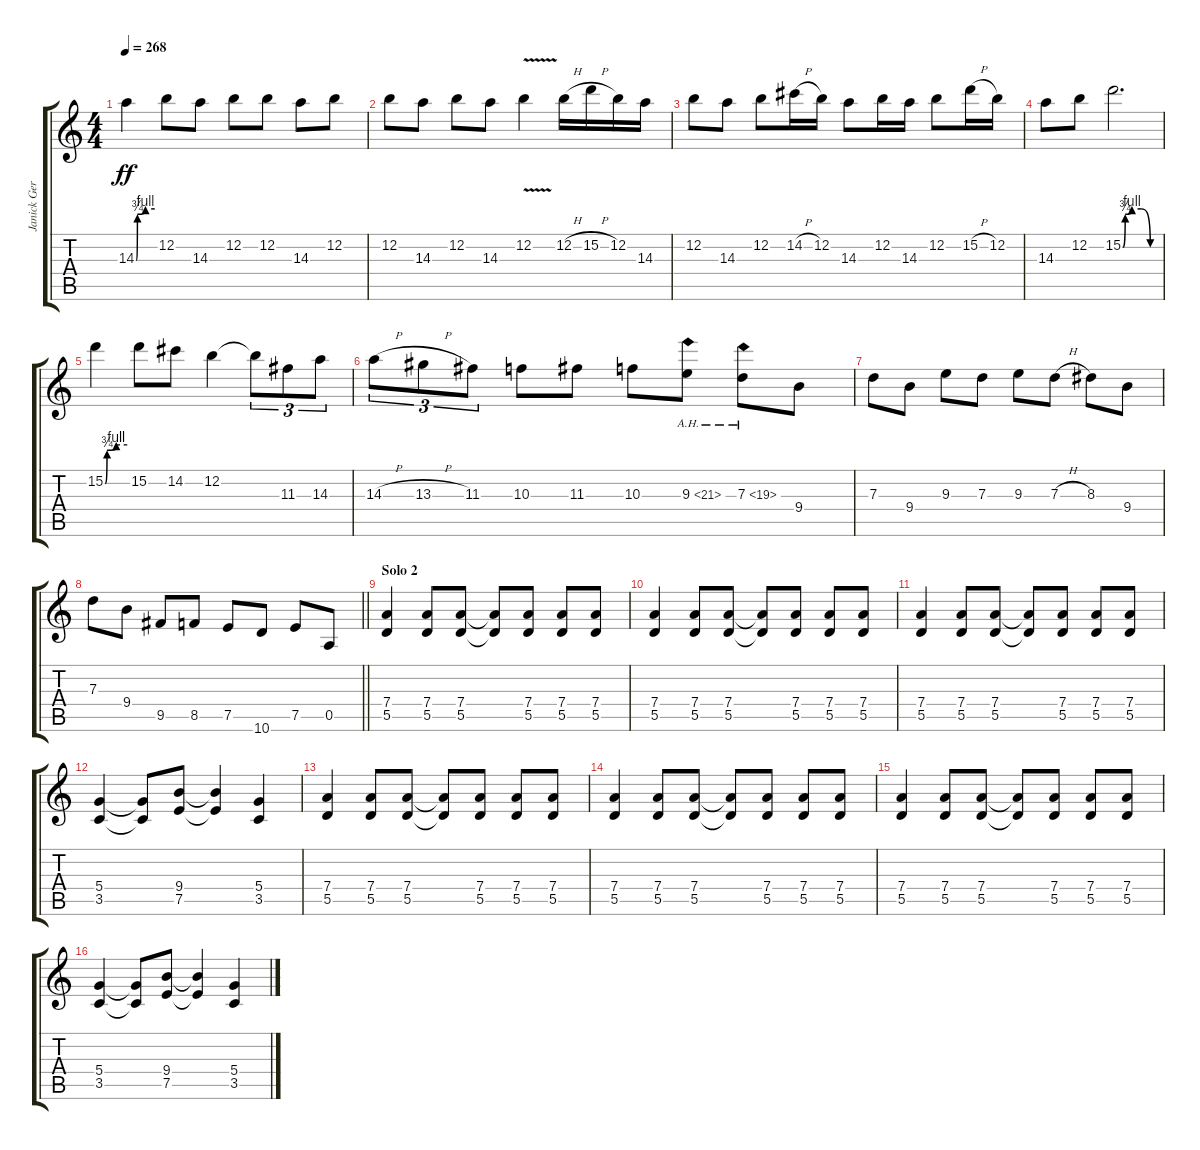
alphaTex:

\track ("Janick Gers" "Janick Ger") {instrument electricguitarclean}
\staff {score tabs}
\tuning (E4 B3 G3 D3 A2 E2) {hide}
\ts (4 4)
\tempo 268
\clef g2
\ks c
14.3{be (custom 0 0 4 3 30 4 60 4)}.4{dy ff} 12.2.8 14.3.8 12.2.8 12.2.8 14.3.8 12.2.8 |
12.2.8 14.3.8 12.2.8 14.3.8 12.2{v}.4 12.2{h}.16 15.2{h}.16 12.2.16 14.3.16 |
12.2.8 14.3.8 12.2.8 14.2{h}.16 12.2.16 14.3.8 12.2.16 14.3.16 12.2.8 15.2{h}.16 12.2.16 |
14.3.8 12.2.8 15.2{be (custom 0 0 4 3 15 4 30 4 45 0 60 0)}.2{d} |
15.2{be (custom 0 0 5 3 30 4 60 4)}.4 15.2.8 14.2.8 12.2.4 12.2{t}.8{tu (3 2)} 11.3.8{tu (3 2)} 14.3.8{tu (3 2)} |
14.3{h}.8{tu (3 2)} 13.3{h}.8{tu (3 2)} 11.3.8{tu (3 2)} 10.3.8 11.3.8 10.3.8 9.3{ah 12}.8 7.3{ah 12}.8 9.4.8 |
7.3.8 9.4.8 9.3.8 7.3.8 9.3.8 7.3{h}.8 8.3.8 9.4.8 |
\barLineRight lightlight
7.3.8 9.4.8 9.5.8 8.5.8 7.5.8 10.6.8 7.5.8 0.5.8 |
\section ("" "Solo 2")
(7.4 5.5).4{volume 12} (7.4 5.5).8 (7.4 5.5).8 (7.4{t} 5.5{t}).8 (7.4 5.5).8 (7.4 5.5).8 (7.4 5.5).8 |
(7.4 5.5).4 (7.4 5.5).8 (7.4 5.5).8 (7.4{t} 5.5{t}).8 (7.4 5.5).8 (7.4 5.5).8 (7.4 5.5).8 |
(7.4 5.5).4 (7.4 5.5).8 (7.4 5.5).8 (7.4{t} 5.5{t}).8 (7.4 5.5).8 (7.4 5.5).8 (7.4 5.5).8 |
(5.4 3.5).4 (5.4{t} 3.5{t}).8 (9.4 7.5).8 (9.4{t} 7.5{t}).4 (5.4 3.5).4 |
(7.4 5.5).4 (7.4 5.5).8 (7.4 5.5).8 (7.4{t} 5.5{t}).8 (7.4 5.5).8 (7.4 5.5).8 (7.4 5.5).8 |
(7.4 5.5).4 (7.4 5.5).8 (7.4 5.5).8 (7.4{t} 5.5{t}).8 (7.4 5.5).8 (7.4 5.5).8 (7.4 5.5).8 |
(7.4 5.5).4 (7.4 5.5).8 (7.4 5.5).8 (7.4{t} 5.5{t}).8 (7.4 5.5).8 (7.4 5.5).8 (7.4 5.5).8 |
(5.4 3.5).4 (5.4{t} 3.5{t}).8 (9.4 7.5).8 (9.4{t} 7.5{t}).4 (5.4 3.5).4
